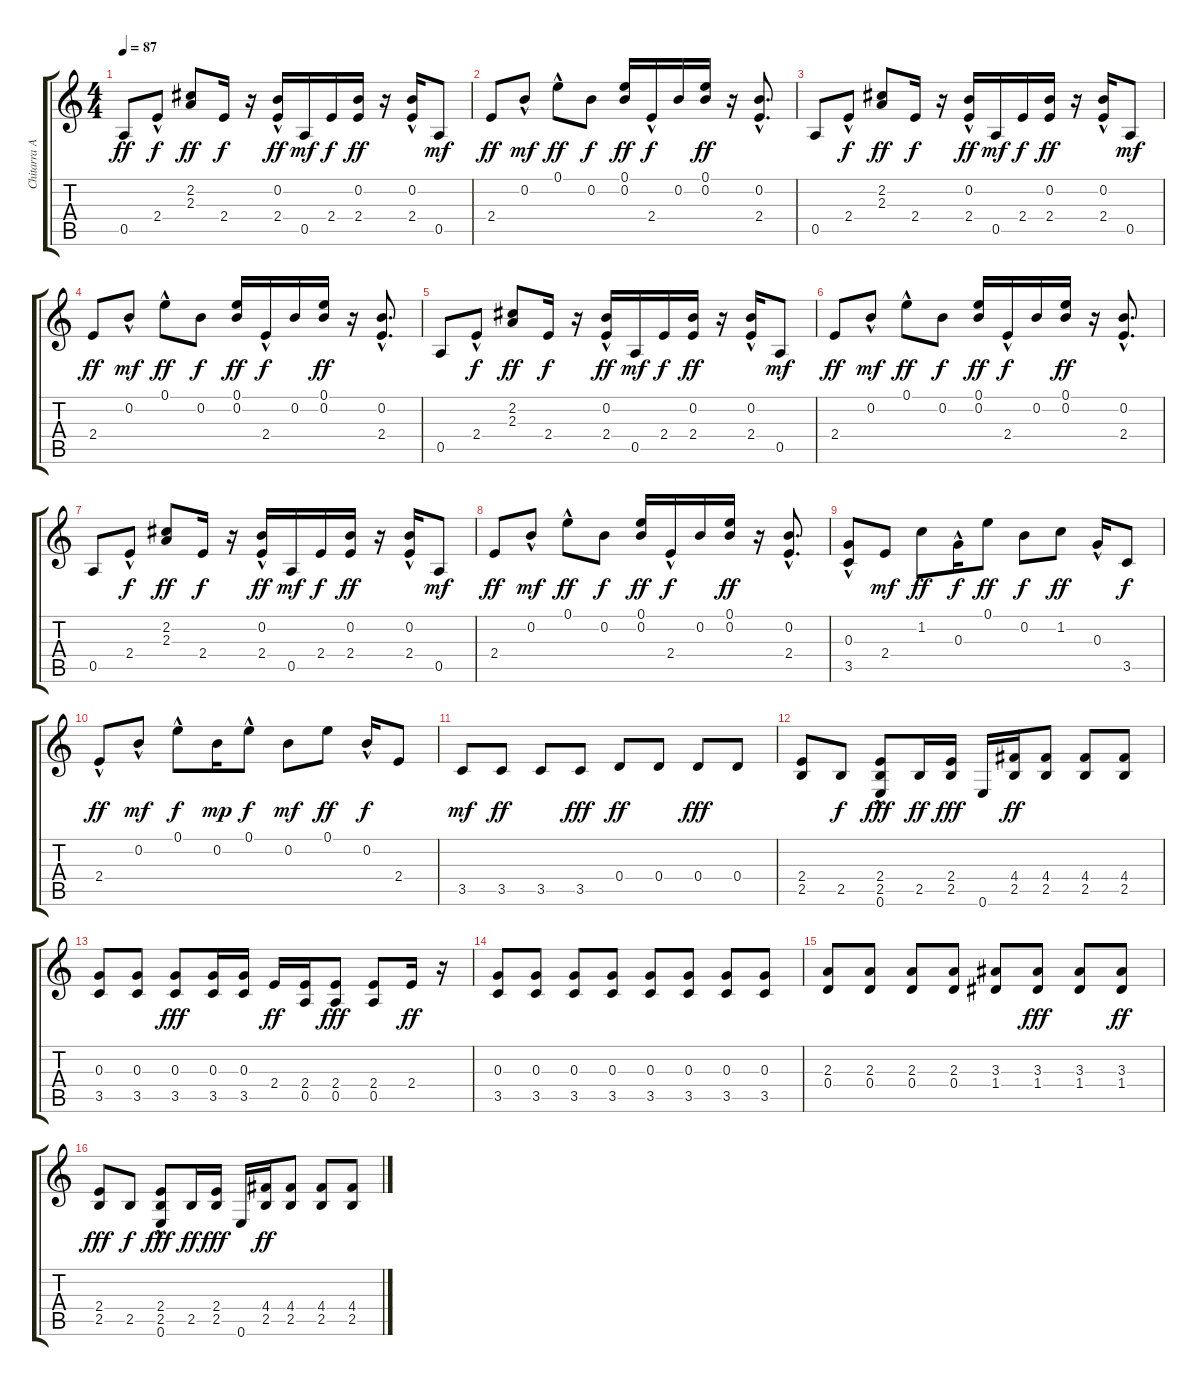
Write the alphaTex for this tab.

\track ("Chitarra Acustica" "Chitarra A") {instrument acousticguitarsteel}
\staff {score tabs}
\tuning (E4 B3 G3 D3 A2 E2) {hide}
\ts (4 4)
\tempo 87
\clef g2
\ks c
0.5.8{dy ff} 2.4{hac}.8{dy f} (2.2 2.3).8{dy ff} 2.4.16{dy f} r.16 (0.2{hac} 2.4).16{dy ff} 0.5.16{dy mf} 2.4.16{dy f} (0.2 2.4).16{dy ff} r.16 (0.2{hac} 2.4).16 0.5.8{dy mf} |
2.4.8{dy ff} 0.2{hac}.8{dy mf} 0.1{hac}.8{dy ff} 0.2.8{dy f} (0.1 0.2).16{dy ff} 2.4{hac}.16{dy f} 0.2.16 (0.1 0.2).16{dy ff} r.16 (0.2{hac} 2.4{hac}).8{d} |
0.5.8 2.4{hac}.8{dy f} (2.2 2.3).8{dy ff} 2.4.16{dy f} r.16 (0.2{hac} 2.4).16{dy ff} 0.5.16{dy mf} 2.4.16{dy f} (0.2 2.4).16{dy ff} r.16 (0.2{hac} 2.4).16 0.5.8{dy mf} |
2.4.8{dy ff} 0.2{hac}.8{dy mf} 0.1{hac}.8{dy ff} 0.2.8{dy f} (0.1 0.2).16{dy ff} 2.4{hac}.16{dy f} 0.2.16 (0.1 0.2).16{dy ff} r.16 (0.2{hac} 2.4{hac}).8{d} |
0.5.8 2.4{hac}.8{dy f} (2.2 2.3).8{dy ff} 2.4.16{dy f} r.16 (0.2{hac} 2.4).16{dy ff} 0.5.16{dy mf} 2.4.16{dy f} (0.2 2.4).16{dy ff} r.16 (0.2{hac} 2.4).16 0.5.8{dy mf} |
2.4.8{dy ff} 0.2{hac}.8{dy mf} 0.1{hac}.8{dy ff} 0.2.8{dy f} (0.1 0.2).16{dy ff} 2.4{hac}.16{dy f} 0.2.16 (0.1 0.2).16{dy ff} r.16 (0.2{hac} 2.4{hac}).8{d} |
0.5.8 2.4{hac}.8{dy f} (2.2 2.3).8{dy ff} 2.4.16{dy f} r.16 (0.2{hac} 2.4).16{dy ff} 0.5.16{dy mf} 2.4.16{dy f} (0.2 2.4).16{dy ff} r.16 (0.2{hac} 2.4).16 0.5.8{dy mf} |
2.4.8{dy ff} 0.2{hac}.8{dy mf} 0.1{hac}.8{dy ff} 0.2.8{dy f} (0.1 0.2).16{dy ff} 2.4{hac}.16{dy f} 0.2.16 (0.1 0.2).16{dy ff} r.16 (0.2{hac} 2.4{hac}).8{d} |
(0.3 3.5{hac}).8 2.4.8{dy mf} 1.2.8{dy ff} 0.3{hac}.16{dy f} 0.1.8{dy ff} 0.2.8{dy f} 1.2.8{dy ff} 0.3{hac}.16 3.5.8{dy f} |
2.4{hac}.8{dy ff} 0.2{hac}.8{dy mf} 0.1{hac}.8{dy f} 0.2.16{dy mp} 0.1{hac}.8{dy f} 0.2.8{dy mf} 0.1.8{dy ff} 0.2{hac}.16{dy f} 2.4.8 |
3.5.8{dy mf} 3.5.8{dy ff} 3.5.8 3.5.8{dy fff} 0.4.8{dy ff} 0.4.8 0.4.8{dy fff} 0.4.8 |
(2.4 2.5).8 2.5.8{dy f} (2.4 2.5 0.6{hac}).8{dy fff} 2.5.16{dy ff} (2.4 2.5).16{dy fff} 0.6.16 (4.4 2.5).16{dy ff} (4.4 2.5).8 (4.4 2.5).8 (4.4 2.5).8 |
(0.3 3.5).8 (0.3 3.5).8 (0.3 3.5).8{dy fff} (0.3 3.5).16 (0.3 3.5).16 2.4.16{dy ff} (2.4 0.5).16 (2.4 0.5).8{dy fff} (2.4 0.5).8 2.4.16{dy ff} r.16 |
(0.3 3.5).8 (0.3 3.5).8 (0.3 3.5).8 (0.3 3.5).8 (0.3 3.5).8 (0.3 3.5).8 (0.3 3.5).8 (0.3 3.5).8 |
(2.3 0.4).8 (2.3 0.4).8 (2.3 0.4).8 (2.3 0.4).8 (3.3 1.4).8 (3.3 1.4).8{dy fff} (3.3 1.4).8 (3.3 1.4).8{dy ff} |
(2.4 2.5).8{dy fff} 2.5.8{dy f} (2.4 2.5 0.6{hac}).8{dy fff} 2.5.16{dy ff} (2.4 2.5).16{dy fff} 0.6.16 (4.4 2.5).16{dy ff} (4.4 2.5).8 (4.4 2.5).8 (4.4 2.5).8
